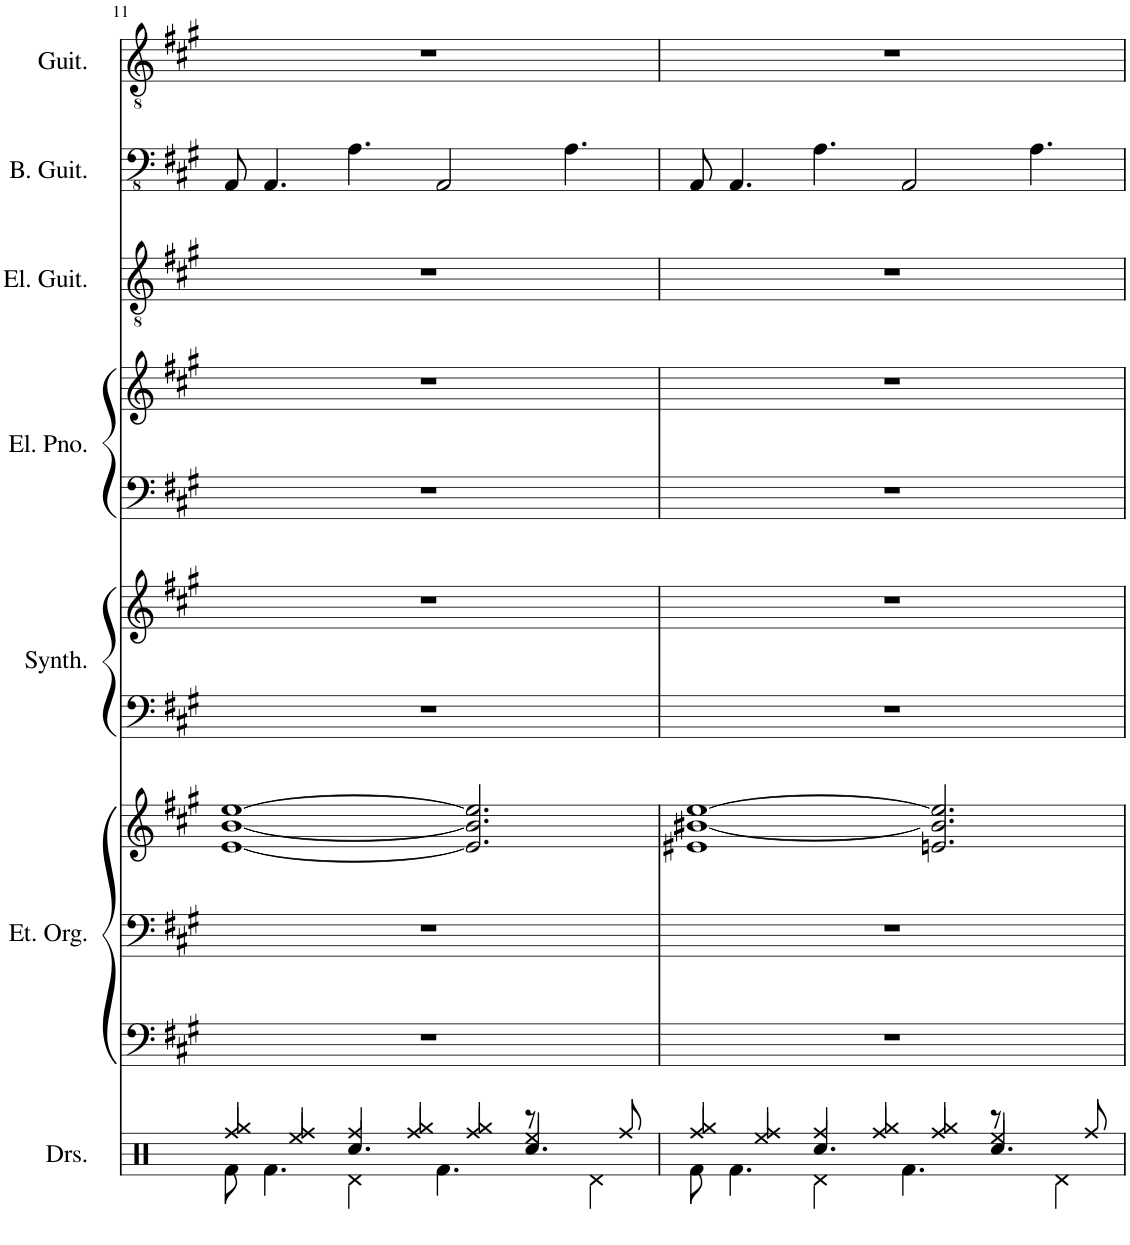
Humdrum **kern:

**kern	**kern	**kern	**kern	**kern	**kern	**kern	**kern	**kern	**kern	**kern
*part7	*part6	*part6	*part6	*part5	*part5	*part4	*part4	*part3	*part2	*part1
*staff11	*staff10	*staff9	*staff8	*staff7	*staff6	*staff5	*staff4	*staff3	*staff2	*staff1
*I"Drumset	*I"Electronic Organ	*	*	*I"Keyboard Synthesizer	*	*I"Electric Piano	*	*I"Electric Guitar	*I"Bass Guitar	*I"Guitar
*I'Drs.	*I'Et. Org.	*	*	*I'Synth.	*	*I'El. Pno.	*	*I'El. Guit.	*I'B. Guit.	*I'Guit.
!!LO:PB:g=z
*clefX	*clefF4	*clefF4	*clefG2	*clefF4	*clefG2	*clefF4	*clefG2	*clefGv2	*clefFv4	*clefGv2
*k[]	*k[f#c#g#]	*k[f#c#g#]	*k[f#c#g#]	*k[f#c#g#]	*k[f#c#g#]	*k[f#c#g#]	*k[f#c#g#]	*k[f#c#g#]	*k[f#c#g#]	*k[f#c#g#]
*M7/4	*M7/4	*M7/4	*M7/4	*M7/4	*M7/4	*M7/4	*M7/4	*M7/4	*M7/4	*M7/4
=11	=11	=11	=11	=11	=11	=11	=11	=11	=11	=11
*^	*	*	*	*	*	*	*	*	*	*
*	*^	*	*	*	*	*	*	*	*	*	*
4Rff/	8Rf\	4Rgg/	1..r	1..r	[1e [1b [1ee	1..r	1..r	1..r	1..r	1..r	8AAA/	1..r
.	4.Rf\	.	.	.	.	.	.	.	.	.	4.AAA/	.
4Rff/	.	4Ree/	.	.	.	.	.	.	.	.	.	.
4Rff/	4.Rcc/	4Rd\	.	.	.	.	.	.	.	.	4.AA\	.
4Rff/	.	4Rgg/	.	.	.	.	.	.	.	.	.	.
.	4.Rf\	.	.	.	.	.	.	.	.	.	2AAA/	.
4Rff/	.	4Rgg/	.	.	2.e/] 2.b/] 2.ee/]	.	.	.	.	.	.	.
4.Rcc/	8r	4Ree/	.	.	.	.	.	.	.	.	.	.
.	4.ryy	.	.	.	.	.	.	.	.	.	4.AA\	.
.	.	4Rd\	.	.	.	.	.	.	.	.	.	.
8Rff/	.	.	.	.	.	.	.	.	.	.	.	.
=12	=12	=12	=12	=12	=12	=12	=12	=12	=12	=12	=12	=12
4Rff/	8Rf\	4Rgg/	1..r	1..r	1e#X [1b#X [1ee	1..r	1..r	1..r	1..r	1..r	8AAA/	1..r
.	4.Rf\	.	.	.	.	.	.	.	.	.	4.AAA/	.
4Rff/	.	4Ree/	.	.	.	.	.	.	.	.	.	.
4Rff/	4.Rcc/	4Rd\	.	.	.	.	.	.	.	.	4.AA\	.
4Rff/	.	4Rgg/	.	.	.	.	.	.	.	.	.	.
.	4.Rf\	.	.	.	.	.	.	.	.	.	2AAA/	.
4Rff/	.	4Rgg/	.	.	2.en/ 2.b#/] 2.ee/]	.	.	.	.	.	.	.
4.Rcc/	8r	4Ree/	.	.	.	.	.	.	.	.	.	.
.	4.ryy	.	.	.	.	.	.	.	.	.	4.AA\	.
.	.	4Rd\	.	.	.	.	.	.	.	.	.	.
8Rff/	.	.	.	.	.	.	.	.	.	.	.	.
*v	*v	*v	*	*	*	*	*	*	*	*	*	*
=	=	=	=	=	=	=	=	=	=	=
*-	*-	*-	*-	*-	*-	*-	*-	*-	*-	*-
